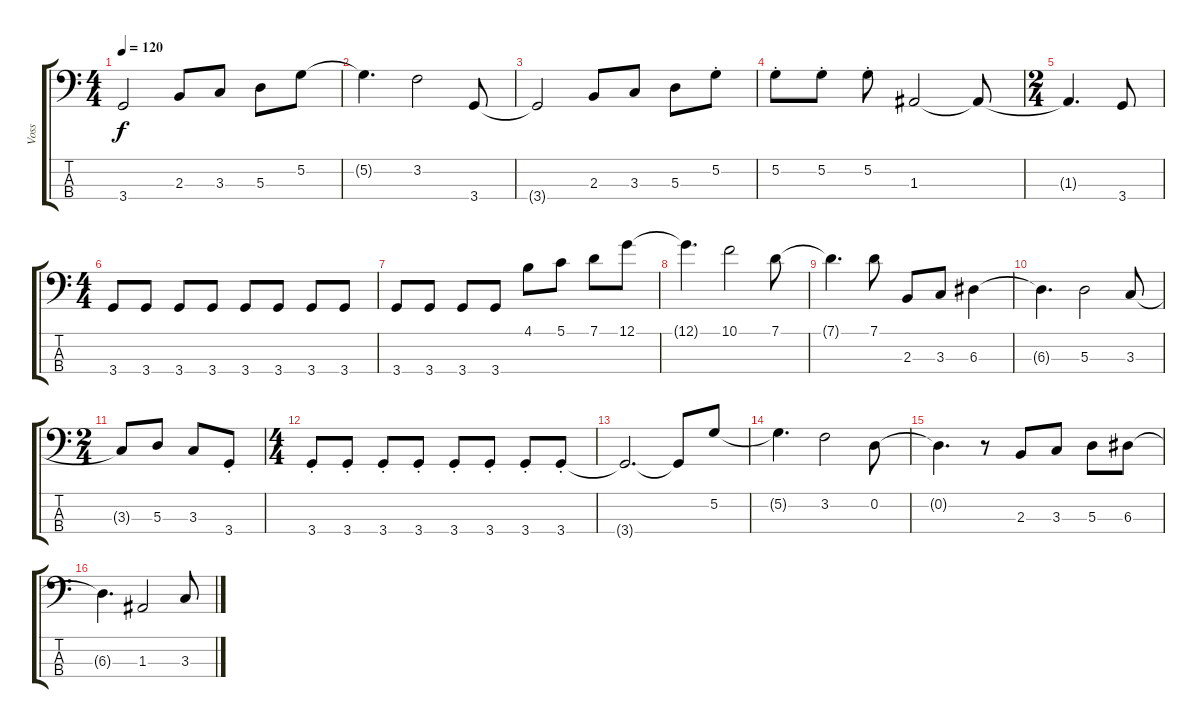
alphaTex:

\track ("Voss" "Voss") {instrument electricbassfinger}
\staff {score tabs}
\tuning (G2 D2 A1 E1) {hide}
\ts (4 4)
\tempo 120
\clef f4
\ks c
3.4{t}.2{dy f} 2.3.8 3.3.8 5.3.8 5.2.8 |
5.2{t}.4{d} 3.2.2 3.4.8 |
3.4{t}.2 2.3.8 3.3.8 5.3.8 5.2{st}.8 |
5.2{st}.8 5.2{st}.8 5.2{st}.8 1.3.2 1.3{t}.8 |
\ts (2 4)
1.3{t}.4{d} 3.4.8 |
\ts (4 4)
3.4.8 3.4.8 3.4.8 3.4.8 3.4.8 3.4.8 3.4.8 3.4.8 |
3.4.8 3.4.8 3.4.8 3.4.8 4.1.8 5.1.8 7.1.8 12.1.8 |
12.1{t}.4{d} 10.1.2 7.1.8 |
7.1{t}.4{d} 7.1.8 2.3.8 3.3.8 6.3.4 |
6.3{t}.4{d} 5.3.2 3.3.8 |
\ts (2 4)
3.3{t}.8 5.3.8 3.3.8 3.4{st}.8 |
\ts (4 4)
3.4{st}.8 3.4{st}.8 3.4{st}.8 3.4{st}.8 3.4{st}.8 3.4{st}.8 3.4{st}.8 3.4{st}.8 |
3.4{t}.2{d} 3.4{t}.8 5.2.8 |
5.2{t}.4{d} 3.2.2 0.2.8 |
0.2{t}.4{d} r.8 2.3.8 3.3.8 5.3.8 6.3.8 |
6.3{t}.4{d} 1.3.2 3.3.8
